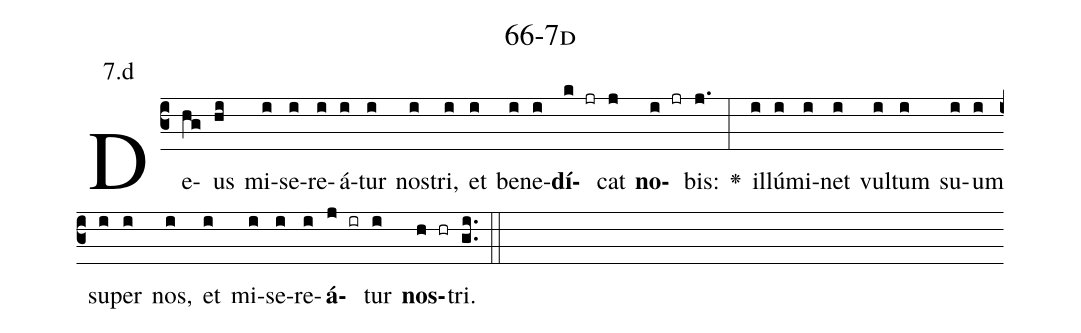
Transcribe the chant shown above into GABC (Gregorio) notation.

name: 66-7d;
annotation: 7.d;
%%
(c3)De(hg)us(hi) mi(i)se(i)re(i)á(i)tur(i) nos(i)tri,(i) et(i) be(i)ne(i)<b>dí</b>(k jr)cat(j) <b>no</b>(i jr)bis:(j.) <v>\greheightstar</v>(:) il(i)lú(i)mi(i)net(i) vul(i)tum(i) su(i)um(i) su(i)per(i) nos,(i) et(i) mi(i)se(i)re(i)<b>á</b>(j ir)tur(i) <b>nos</b>(h hr)tri.(gi..) (::)


%E(i) u(i) o(j) u(i) a(h) e.(gi..) (::)
